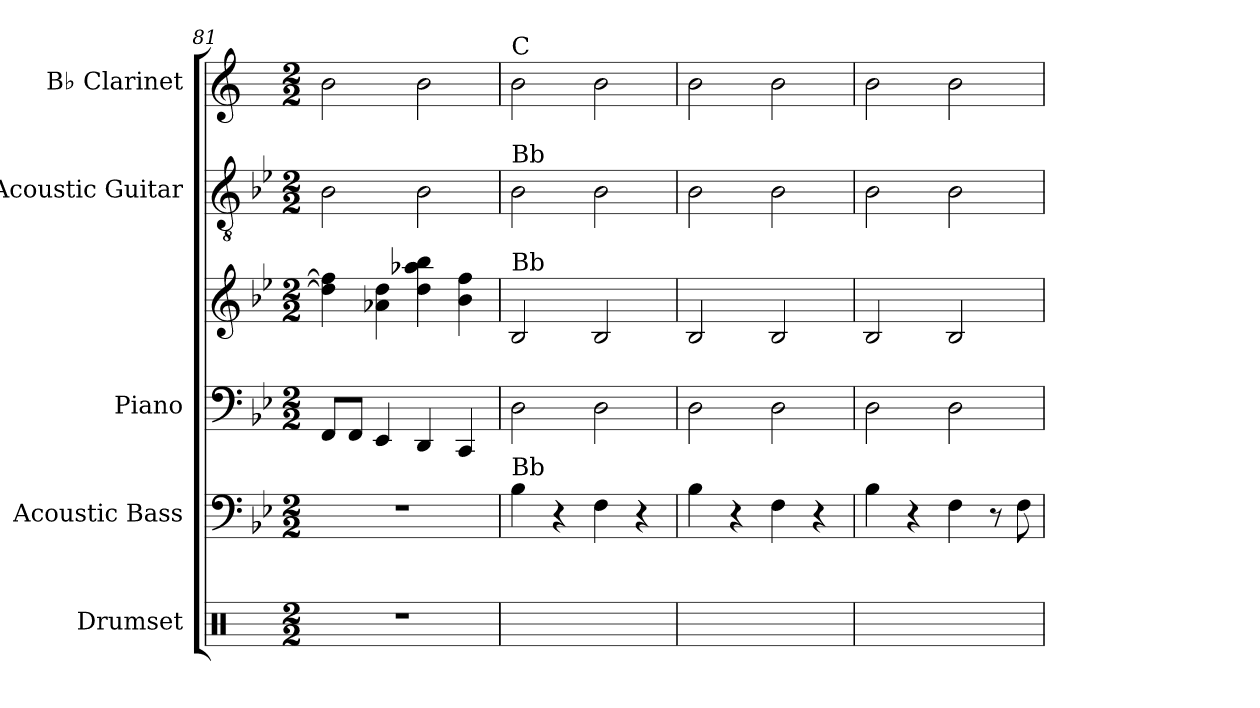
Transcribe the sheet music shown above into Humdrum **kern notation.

**kern	**kern	**kern	**kern	**kern	**kern
*part5	*part4	*part3	*part3	*part2	*part1
*staff6	*staff5	*staff4	*staff3	*staff2	*staff1
*I"Drumset	*I"Acoustic Bass	*I"Piano	*	*I"Acoustic Guitar	*I"B♭ Clarinet
*I'D. Set	*I'Bass	*I'Pno.	*	*I'Guit.	*I'B♭ Cl.
*clefX	*clefF4	*clefF4	*clefG2	*clefGv2	*clefG2
*	*ITrd7c12	*	*	*	*ITrd1c2
*k[]	*k[b-e-]	*k[b-e-]	*k[b-e-]	*k[b-e-]	*k[b-e-]
*M2/2	*M2/2	*M2/2	*M2/2	*M2/2	*M2/2
=81	=81	=81	=81	=81	=81
1r	1r	8FF/L	4dd\] 4ff\]	2B-	2a
.	.	8FF/J	.	.	.
.	.	4EE-/	4a-X\ 4dd\	.	.
.	.	4DD/	4dd\ 4aa-X\ 4bb-\	2B-	2a
.	.	4CC/	4b-\ 4ff\	.	.
!!LO:LB:g=z
=82	=82	=82	=82	=82	=82
!	!	!	!	!	!LO:TX:a:t=C
!	!	!	!	!LO:TX:a:t=Bb	!
!	!	!	!LO:TX:a:t=Bb	!	!
!	!LO:TX:a:t=Bb	!	!	!	!
2R	4BB-\	2D	2B-	2B-	2a
.	4r	.	.	.	.
2R	4FF\	2D	2B-	2B-	2a
.	4r	.	.	.	.
=83	=83	=83	=83	=83	=83
2R	4BB-\	2D	2B-	2B-	2a
.	4r	.	.	.	.
2R	4FF\	2D	2B-	2B-	2a
.	4r	.	.	.	.
=84	=84	=84	=84	=84	=84
2R	4BB-\	2D	2B-	2B-	2a
.	4r	.	.	.	.
2R	4FF\	2D	2B-	2B-	2a
.	8r	.	.	.	.
.	8FF\	.	.	.	.
=	=	=	=	=	=
*-	*-	*-	*-	*-	*-
